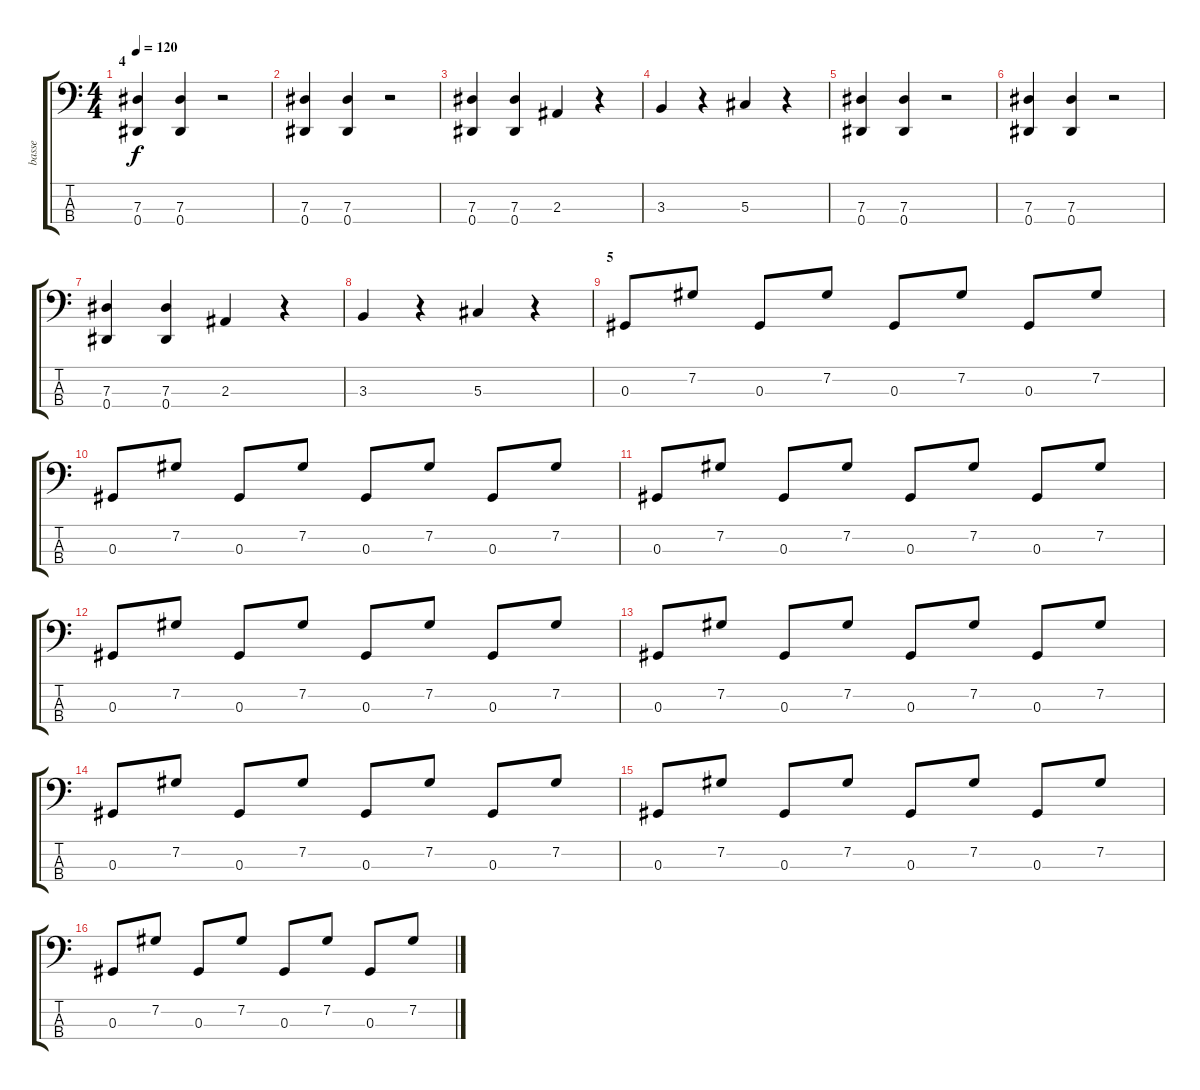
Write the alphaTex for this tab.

\track ("basse" "basse") {instrument acousticguitarsteel}
\staff {score tabs}
\tuning (Gb2 Db2 Ab1 Eb1) {hide}
\ts (4 4)
\section ("" "4")
\tempo 120
\clef f4
\ks c
(7.3 0.4).4{dy f} (7.3 0.4).4 r.2 |
(7.3 0.4).4 (7.3 0.4).4 r.2 |
(7.3 0.4).4 (7.3 0.4).4 2.3.4 r.4 |
3.3.4 r.4 5.3.4 r.4 |
(7.3 0.4).4 (7.3 0.4).4 r.2 |
(7.3 0.4).4 (7.3 0.4).4 r.2 |
(7.3 0.4).4 (7.3 0.4).4 2.3.4 r.4 |
3.3.4 r.4 5.3.4 r.4 |
\section ("" "5")
0.3.8 7.2.8 0.3.8 7.2.8 0.3.8 7.2.8 0.3.8 7.2.8 |
0.3.8 7.2.8 0.3.8 7.2.8 0.3.8 7.2.8 0.3.8 7.2.8 |
0.3.8 7.2.8 0.3.8 7.2.8 0.3.8 7.2.8 0.3.8 7.2.8 |
0.3.8 7.2.8 0.3.8 7.2.8 0.3.8 7.2.8 0.3.8 7.2.8 |
0.3.8 7.2.8 0.3.8 7.2.8 0.3.8 7.2.8 0.3.8 7.2.8 |
0.3.8 7.2.8 0.3.8 7.2.8 0.3.8 7.2.8 0.3.8 7.2.8 |
0.3.8 7.2.8 0.3.8 7.2.8 0.3.8 7.2.8 0.3.8 7.2.8 |
0.3.8 7.2.8 0.3.8 7.2.8 0.3.8 7.2.8 0.3.8 7.2.8
